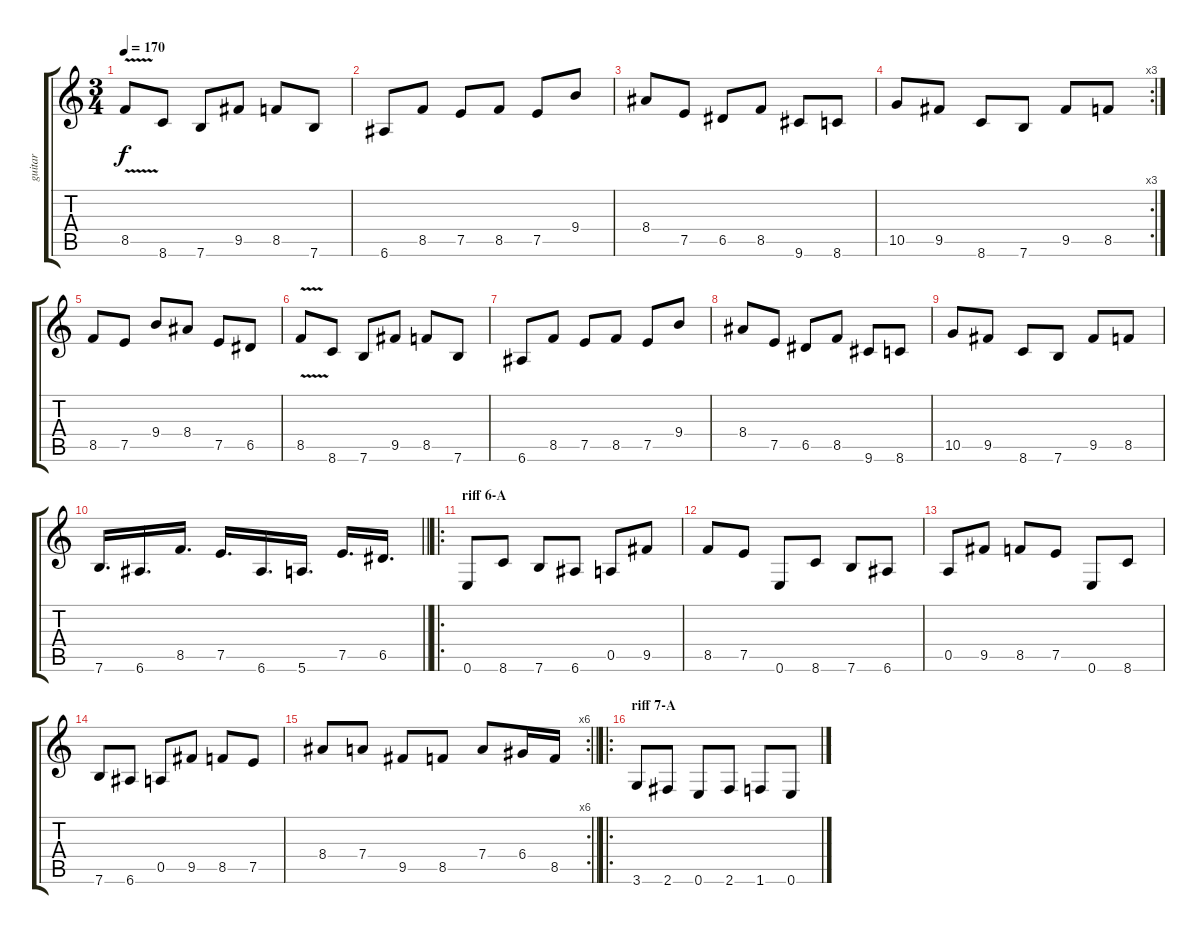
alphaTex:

\track ("guitar" "guitar") {instrument distortionguitar}
\staff {score tabs}
\tuning (E4 B3 G3 D3 A2 E2) {hide}
\ts (3 4)
\tempo 170
\clef g2
\ks c
8.5{v}.8{dy f} 8.6.8 7.6.8 9.5.8 8.5.8 7.6.8 |
6.6.8 8.5.8 7.5.8 8.5.8 7.5.8 9.4.8 |
8.4.8 7.5.8 6.5.8 8.5.8 9.6.8 8.6.8 |
\rc 3
10.5.8 9.5.8 8.6.8 7.6.8 9.5.8 8.5.8 |
8.5.8 7.5.8 9.4.8 8.4.8 7.5.8 6.5.8 |
8.5{v}.8 8.6.8 7.6.8 9.5.8 8.5.8 7.6.8 |
6.6.8 8.5.8 7.5.8 8.5.8 7.5.8 9.4.8 |
8.4.8 7.5.8 6.5.8 8.5.8 9.6.8 8.6.8 |
10.5.8 9.5.8 8.6.8 7.6.8 9.5.8 8.5.8 |
\barLineRight lightlight
7.6.16{d} 6.6.16{d} 8.5.16{d} 7.5.16{d} 6.6.16{d} 5.6.16{d} 7.5.16{d} 6.5.16{d} |
\ro
\section ("" "riff 6-A")
0.6.8 8.6.8 7.6.8 6.6.8 0.5.8 9.5.8 |
8.5.8 7.5.8 0.6.8 8.6.8 7.6.8 6.6.8 |
0.5.8 9.5.8 8.5.8 7.5.8 0.6.8 8.6.8 |
7.6.8 6.6.8 0.5.8 9.5.8 8.5.8 7.5.8 |
\rc 6
\barLineRight lightlight
8.4.8 7.4.8 9.5.8 8.5.8 7.4.8 6.4.16 8.5.16 |
\ro
\section ("" "riff 7-A")
3.6.8 2.6.8 0.6.8 2.6.8 1.6.8 0.6.8
